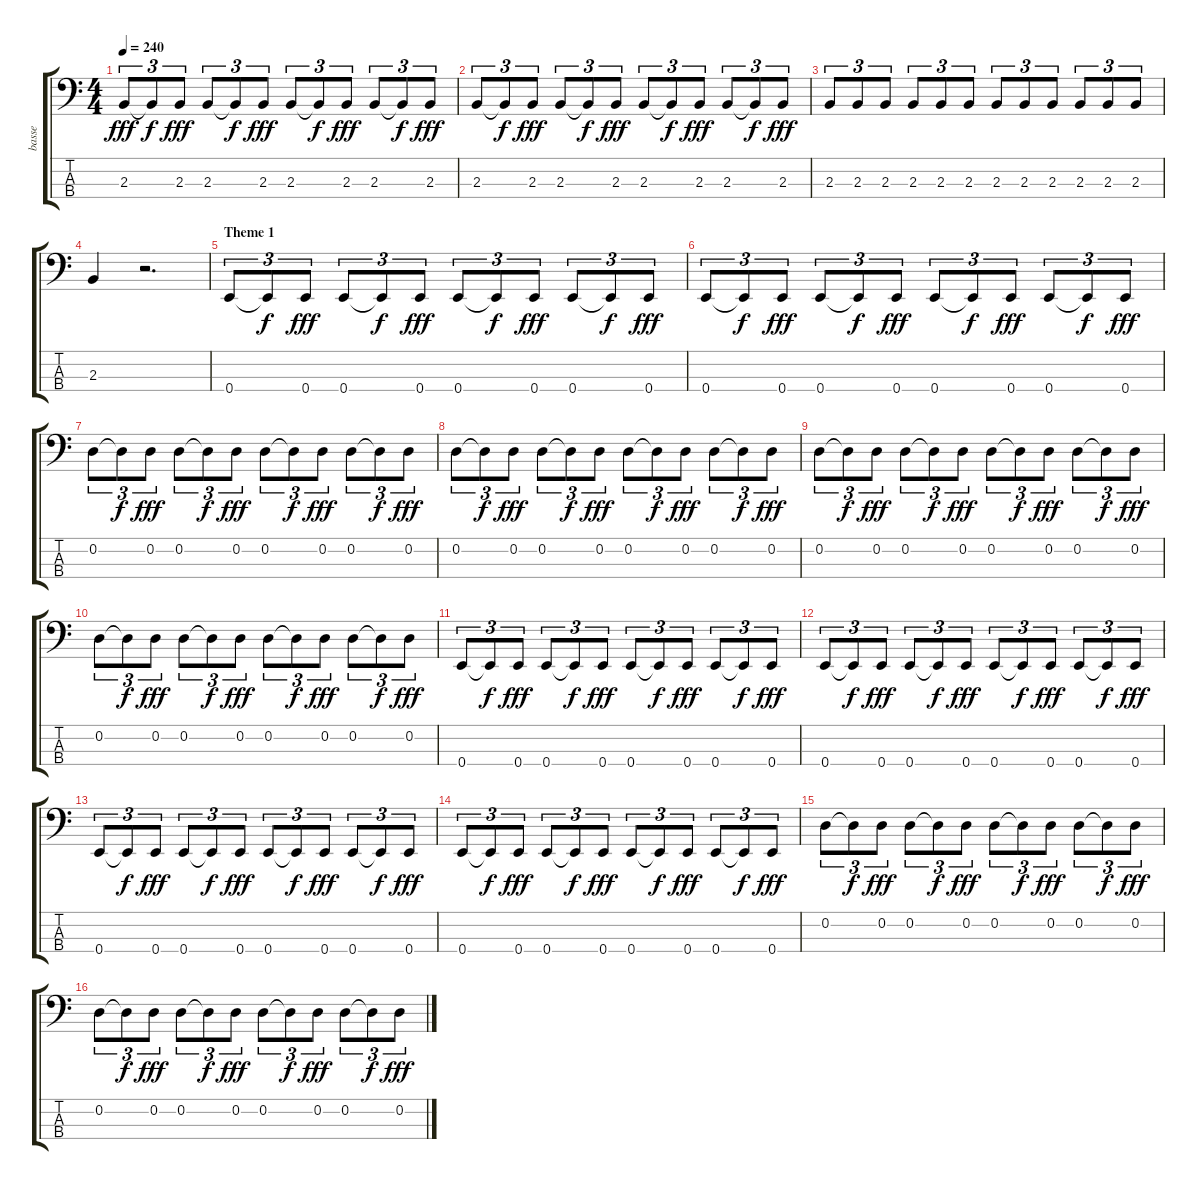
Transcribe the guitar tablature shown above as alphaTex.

\track ("basse" "basse") {instrument electricbassfinger}
\staff {score tabs}
\tuning (G2 D2 A1 E1) {hide}
\ts (4 4)
\tempo 240
\clef f4
\ks c
2.3.8{tu (3 2) dy fff} 2.3{t}.8{tu (3 2) dy f} 2.3.8{tu (3 2) dy fff} 2.3.8{tu (3 2)} 2.3{t}.8{tu (3 2) dy f} 2.3.8{tu (3 2) dy fff} 2.3.8{tu (3 2)} 2.3{t}.8{tu (3 2) dy f} 2.3.8{tu (3 2) dy fff} 2.3.8{tu (3 2)} 2.3{t}.8{tu (3 2) dy f} 2.3.8{tu (3 2) dy fff} |
2.3.8{tu (3 2)} 2.3{t}.8{tu (3 2) dy f} 2.3.8{tu (3 2) dy fff} 2.3.8{tu (3 2)} 2.3{t}.8{tu (3 2) dy f} 2.3.8{tu (3 2) dy fff} 2.3.8{tu (3 2)} 2.3{t}.8{tu (3 2) dy f} 2.3.8{tu (3 2) dy fff} 2.3.8{tu (3 2)} 2.3{t}.8{tu (3 2) dy f} 2.3.8{tu (3 2) dy fff} |
2.3.8{tu (3 2)} 2.3.8{tu (3 2)} 2.3.8{tu (3 2)} 2.3.8{tu (3 2)} 2.3.8{tu (3 2)} 2.3.8{tu (3 2)} 2.3.8{tu (3 2)} 2.3.8{tu (3 2)} 2.3.8{tu (3 2)} 2.3.8{tu (3 2)} 2.3.8{tu (3 2)} 2.3.8{tu (3 2)} |
2.3.4 r.2{d} |
\section ("" "Theme 1")
0.4.8{tu (3 2)} 0.4{t}.8{tu (3 2) dy f} 0.4.8{tu (3 2) dy fff} 0.4.8{tu (3 2)} 0.4{t}.8{tu (3 2) dy f} 0.4.8{tu (3 2) dy fff} 0.4.8{tu (3 2)} 0.4{t}.8{tu (3 2) dy f} 0.4.8{tu (3 2) dy fff} 0.4.8{tu (3 2)} 0.4{t}.8{tu (3 2) dy f} 0.4.8{tu (3 2) dy fff} |
0.4.8{tu (3 2)} 0.4{t}.8{tu (3 2) dy f} 0.4.8{tu (3 2) dy fff} 0.4.8{tu (3 2)} 0.4{t}.8{tu (3 2) dy f} 0.4.8{tu (3 2) dy fff} 0.4.8{tu (3 2)} 0.4{t}.8{tu (3 2) dy f} 0.4.8{tu (3 2) dy fff} 0.4.8{tu (3 2)} 0.4{t}.8{tu (3 2) dy f} 0.4.8{tu (3 2) dy fff} |
0.2.8{tu (3 2)} 0.2{t}.8{tu (3 2) dy f} 0.2.8{tu (3 2) dy fff} 0.2.8{tu (3 2)} 0.2{t}.8{tu (3 2) dy f} 0.2.8{tu (3 2) dy fff} 0.2.8{tu (3 2)} 0.2{t}.8{tu (3 2) dy f} 0.2.8{tu (3 2) dy fff} 0.2.8{tu (3 2)} 0.2{t}.8{tu (3 2) dy f} 0.2.8{tu (3 2) dy fff} |
0.2.8{tu (3 2)} 0.2{t}.8{tu (3 2) dy f} 0.2.8{tu (3 2) dy fff} 0.2.8{tu (3 2)} 0.2{t}.8{tu (3 2) dy f} 0.2.8{tu (3 2) dy fff} 0.2.8{tu (3 2)} 0.2{t}.8{tu (3 2) dy f} 0.2.8{tu (3 2) dy fff} 0.2.8{tu (3 2)} 0.2{t}.8{tu (3 2) dy f} 0.2.8{tu (3 2) dy fff} |
0.2.8{tu (3 2)} 0.2{t}.8{tu (3 2) dy f} 0.2.8{tu (3 2) dy fff} 0.2.8{tu (3 2)} 0.2{t}.8{tu (3 2) dy f} 0.2.8{tu (3 2) dy fff} 0.2.8{tu (3 2)} 0.2{t}.8{tu (3 2) dy f} 0.2.8{tu (3 2) dy fff} 0.2.8{tu (3 2)} 0.2{t}.8{tu (3 2) dy f} 0.2.8{tu (3 2) dy fff} |
0.2.8{tu (3 2)} 0.2{t}.8{tu (3 2) dy f} 0.2.8{tu (3 2) dy fff} 0.2.8{tu (3 2)} 0.2{t}.8{tu (3 2) dy f} 0.2.8{tu (3 2) dy fff} 0.2.8{tu (3 2)} 0.2{t}.8{tu (3 2) dy f} 0.2.8{tu (3 2) dy fff} 0.2.8{tu (3 2)} 0.2{t}.8{tu (3 2) dy f} 0.2.8{tu (3 2) dy fff} |
0.4.8{tu (3 2)} 0.4{t}.8{tu (3 2) dy f} 0.4.8{tu (3 2) dy fff} 0.4.8{tu (3 2)} 0.4{t}.8{tu (3 2) dy f} 0.4.8{tu (3 2) dy fff} 0.4.8{tu (3 2)} 0.4{t}.8{tu (3 2) dy f} 0.4.8{tu (3 2) dy fff} 0.4.8{tu (3 2)} 0.4{t}.8{tu (3 2) dy f} 0.4.8{tu (3 2) dy fff} |
0.4.8{tu (3 2)} 0.4{t}.8{tu (3 2) dy f} 0.4.8{tu (3 2) dy fff} 0.4.8{tu (3 2)} 0.4{t}.8{tu (3 2) dy f} 0.4.8{tu (3 2) dy fff} 0.4.8{tu (3 2)} 0.4{t}.8{tu (3 2) dy f} 0.4.8{tu (3 2) dy fff} 0.4.8{tu (3 2)} 0.4{t}.8{tu (3 2) dy f} 0.4.8{tu (3 2) dy fff} |
0.4.8{tu (3 2)} 0.4{t}.8{tu (3 2) dy f} 0.4.8{tu (3 2) dy fff} 0.4.8{tu (3 2)} 0.4{t}.8{tu (3 2) dy f} 0.4.8{tu (3 2) dy fff} 0.4.8{tu (3 2)} 0.4{t}.8{tu (3 2) dy f} 0.4.8{tu (3 2) dy fff} 0.4.8{tu (3 2)} 0.4{t}.8{tu (3 2) dy f} 0.4.8{tu (3 2) dy fff} |
0.4.8{tu (3 2)} 0.4{t}.8{tu (3 2) dy f} 0.4.8{tu (3 2) dy fff} 0.4.8{tu (3 2)} 0.4{t}.8{tu (3 2) dy f} 0.4.8{tu (3 2) dy fff} 0.4.8{tu (3 2)} 0.4{t}.8{tu (3 2) dy f} 0.4.8{tu (3 2) dy fff} 0.4.8{tu (3 2)} 0.4{t}.8{tu (3 2) dy f} 0.4.8{tu (3 2) dy fff} |
0.2.8{tu (3 2)} 0.2{t}.8{tu (3 2) dy f} 0.2.8{tu (3 2) dy fff} 0.2.8{tu (3 2)} 0.2{t}.8{tu (3 2) dy f} 0.2.8{tu (3 2) dy fff} 0.2.8{tu (3 2)} 0.2{t}.8{tu (3 2) dy f} 0.2.8{tu (3 2) dy fff} 0.2.8{tu (3 2)} 0.2{t}.8{tu (3 2) dy f} 0.2.8{tu (3 2) dy fff} |
0.2.8{tu (3 2)} 0.2{t}.8{tu (3 2) dy f} 0.2.8{tu (3 2) dy fff} 0.2.8{tu (3 2)} 0.2{t}.8{tu (3 2) dy f} 0.2.8{tu (3 2) dy fff} 0.2.8{tu (3 2)} 0.2{t}.8{tu (3 2) dy f} 0.2.8{tu (3 2) dy fff} 0.2.8{tu (3 2)} 0.2{t}.8{tu (3 2) dy f} 0.2.8{tu (3 2) dy fff}
